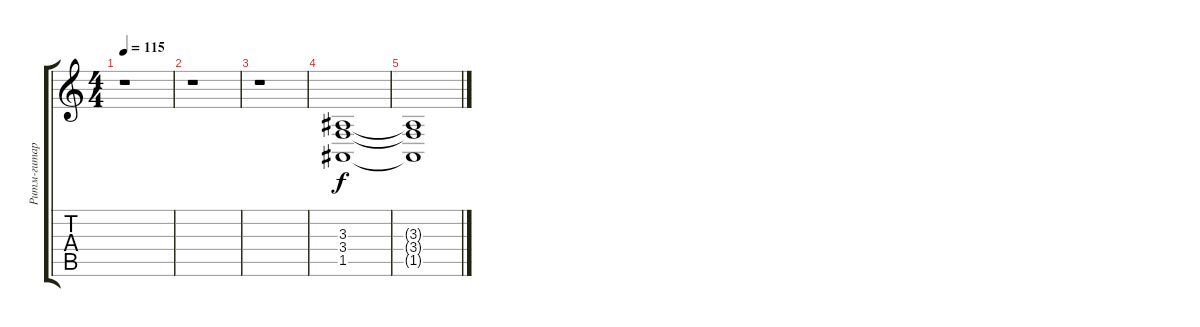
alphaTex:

\track ("Ритм-гитара" "Ритм-гитар") {instrument lead1square}
\staff {score tabs}
\tuning (E4 B3 G3 D3 A2 E2) {hide}
\ts (4 4)
\tempo 115
\clef g2
\ks c
r.1{dy f} |
r.1 |
r.1 |
(3.3 3.4 1.5).1 |
(3.3{t} 3.4{t} 1.5{t}).1
